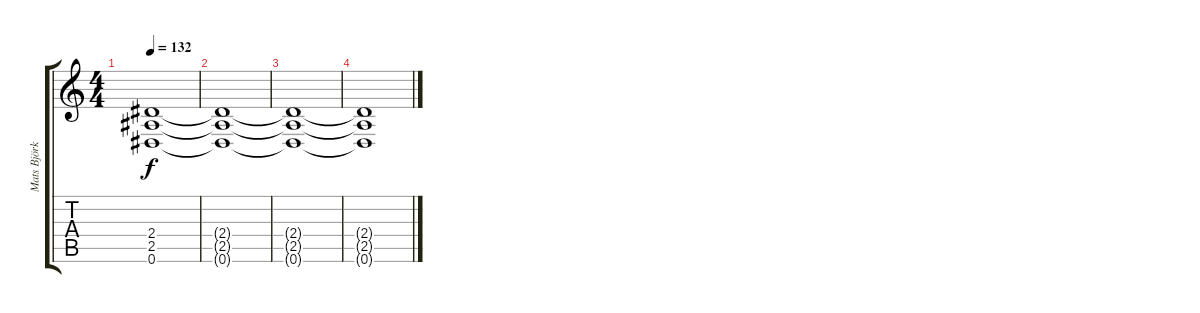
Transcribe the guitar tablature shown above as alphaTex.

\track ("Mats Björkman" "Mats Björk") {instrument distortionguitar}
\staff {score tabs}
\tuning (Eb4 Bb3 Gb3 Db3 Ab2 Eb2) {hide}
\ts (4 4)
\tempo 132
\clef g2
\ks c
(2.4 2.5 0.6).1{dy f volume 0} |
(2.4{t} 2.5{t} 0.6{t}).1 |
(2.4{t} 2.5{t} 0.6{t}).1 |
(2.4{t} 2.5{t} 0.6{t}).1
